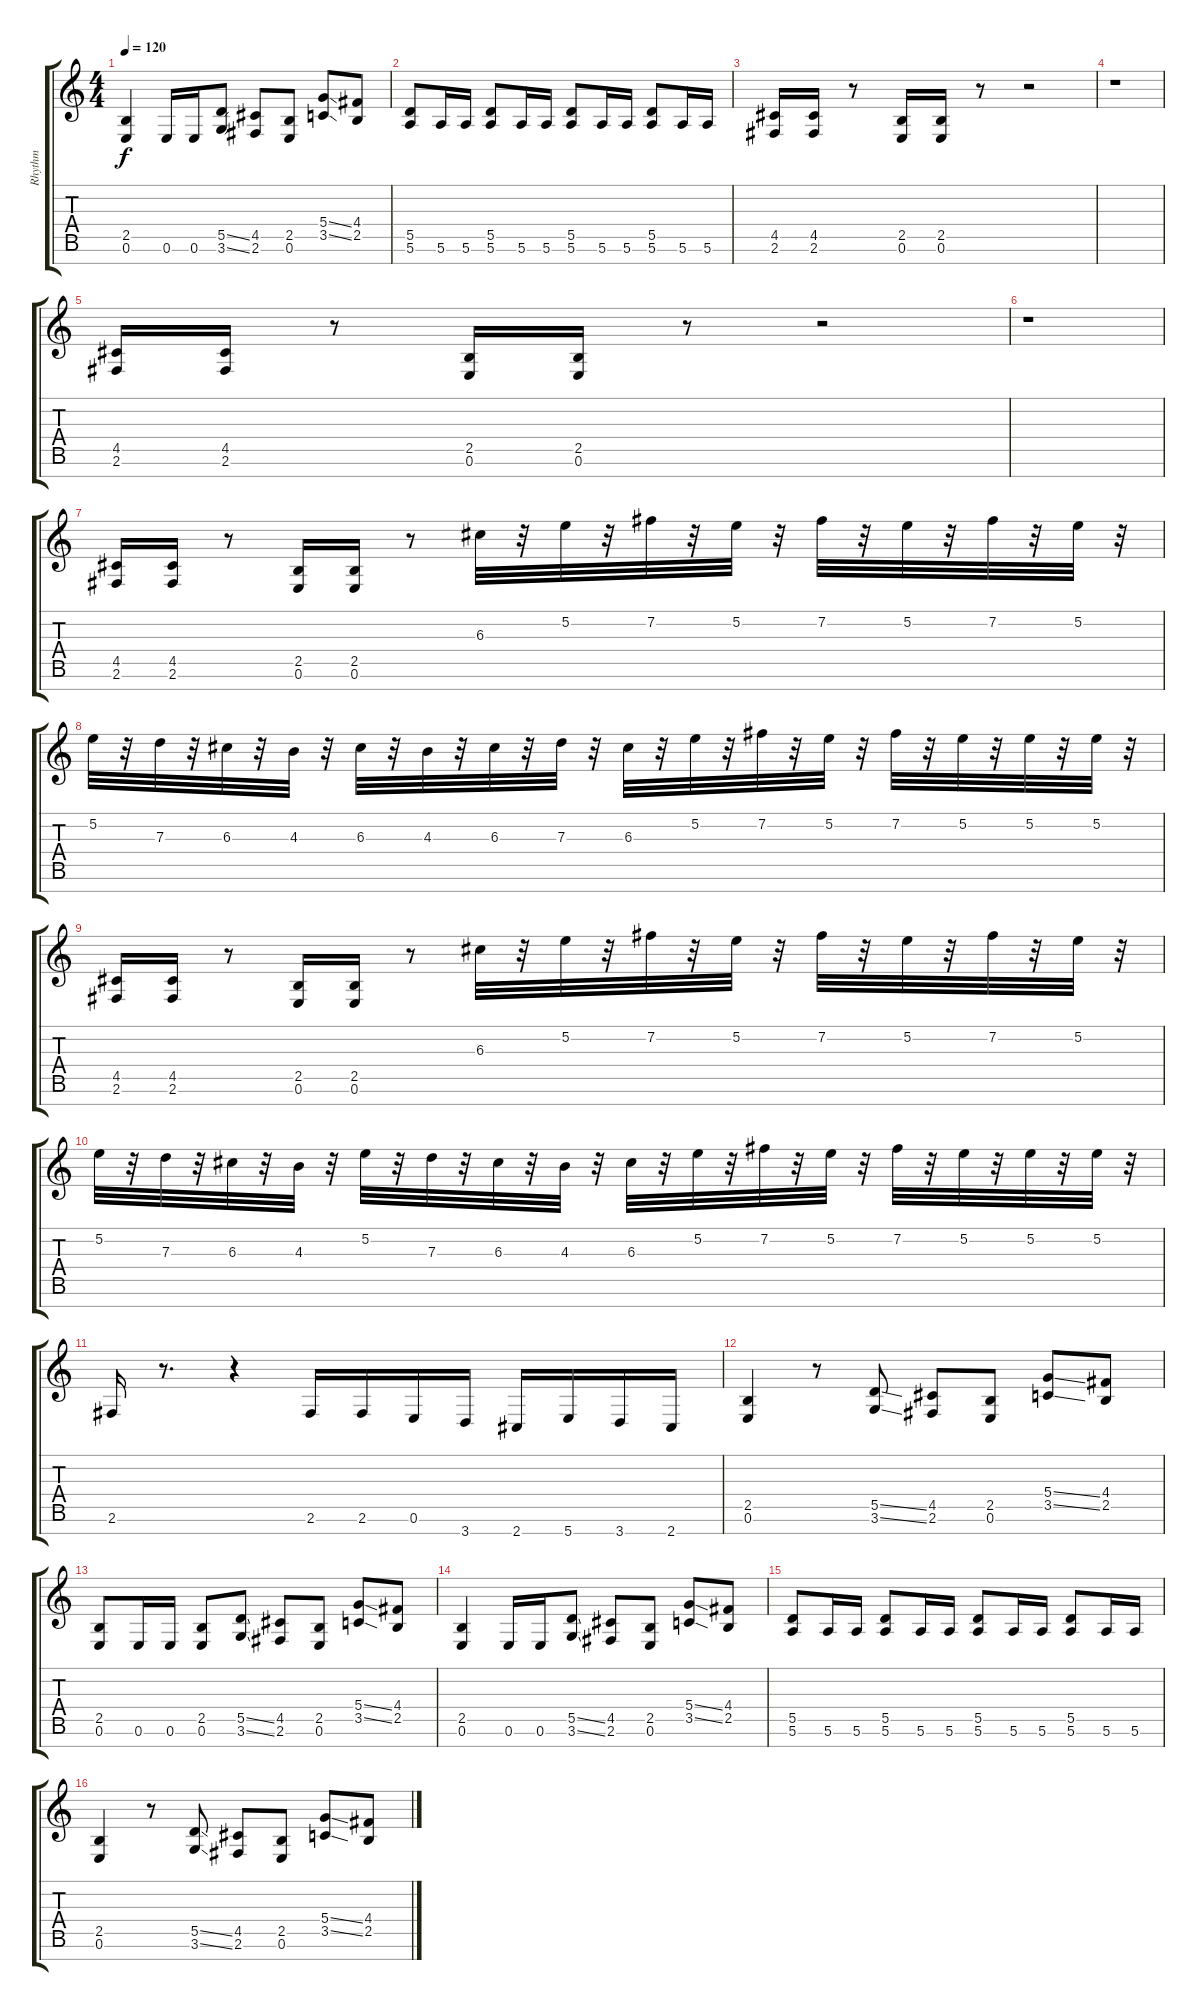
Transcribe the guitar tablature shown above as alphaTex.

\track ("Rhythm" "Rhythm") {instrument overdrivenguitar}
\staff {score tabs}
\tuning (E4 B3 G3 D3 A2 E2 B1) {hide}
\ts (4 4)
\tempo 120
\clef g2
\ks c
(2.5 0.6).4{dy f} 0.6.16 0.6.16 (5.5{ss} 3.6{ss}).8 (4.5 2.6).8 (2.5 0.6).8 (5.4{ss} 3.5{ss}).8 (4.4 2.5).8 |
(5.5 5.6).8 5.6.16 5.6.16 (5.5 5.6).8 5.6.16 5.6.16 (5.5 5.6).8 5.6.16 5.6.16 (5.5 5.6).8 5.6.16 5.6.16 |
(4.5 2.6).16 (4.5 2.6).16 r.8 (2.5 0.6).16 (2.5 0.6).16 r.8 r.2 |
r.1 |
(4.5 2.6).16 (4.5 2.6).16 r.8 (2.5 0.6).16 (2.5 0.6).16 r.8 r.2 |
r.1 |
(4.5 2.6).16 (4.5 2.6).16 r.8 (2.5 0.6).16 (2.5 0.6).16 r.8 6.3.32 r.32 5.2.32 r.32 7.2.32 r.32 5.2.32 r.32 7.2.32 r.32 5.2.32 r.32 7.2.32 r.32 5.2.32 r.32 |
5.2.32 r.32 7.3.32 r.32 6.3.32 r.32 4.3.32 r.32 6.3.32 r.32 4.3.32 r.32 6.3.32 r.32 7.3.32 r.32 6.3.32 r.32 5.2.32 r.32 7.2.32 r.32 5.2.32 r.32 7.2.32 r.32 5.2.32 r.32 5.2.32 r.32 5.2.32 r.32 |
(4.5 2.6).16 (4.5 2.6).16 r.8 (2.5 0.6).16 (2.5 0.6).16 r.8 6.3.32 r.32 5.2.32 r.32 7.2.32 r.32 5.2.32 r.32 7.2.32 r.32 5.2.32 r.32 7.2.32 r.32 5.2.32 r.32 |
5.2.32 r.32 7.3.32 r.32 6.3.32 r.32 4.3.32 r.32 5.2.32 r.32 7.3.32 r.32 6.3.32 r.32 4.3.32 r.32 6.3.32 r.32 5.2.32 r.32 7.2.32 r.32 5.2.32 r.32 7.2.32 r.32 5.2.32 r.32 5.2.32 r.32 5.2.32 r.32 |
2.6.16 r.8{d} r.4 2.6.16 2.6.16 0.6.16 3.7.16 2.7.16 5.7.16 3.7.16 2.7.16 |
(2.5 0.6).4 r.8 (5.5{ss} 3.6{ss}).8 (4.5 2.6).8 (2.5 0.6).8 (5.4{ss} 3.5{ss}).8 (4.4 2.5).8 |
(2.5 0.6).8 0.6.16 0.6.16 (2.5 0.6).8 (5.5{ss} 3.6{ss}).8 (4.5 2.6).8 (2.5 0.6).8 (5.4{ss} 3.5{ss}).8 (4.4 2.5).8 |
(2.5 0.6).4 0.6.16 0.6.16 (5.5{ss} 3.6{ss}).8 (4.5 2.6).8 (2.5 0.6).8 (5.4{ss} 3.5{ss}).8 (4.4 2.5).8 |
(5.5 5.6).8 5.6.16 5.6.16 (5.5 5.6).8 5.6.16 5.6.16 (5.5 5.6).8 5.6.16 5.6.16 (5.5 5.6).8 5.6.16 5.6.16 |
(2.5 0.6).4 r.8 (5.5{ss} 3.6{ss}).8 (4.5 2.6).8 (2.5 0.6).8 (5.4{ss} 3.5{ss}).8 (4.4 2.5).8
